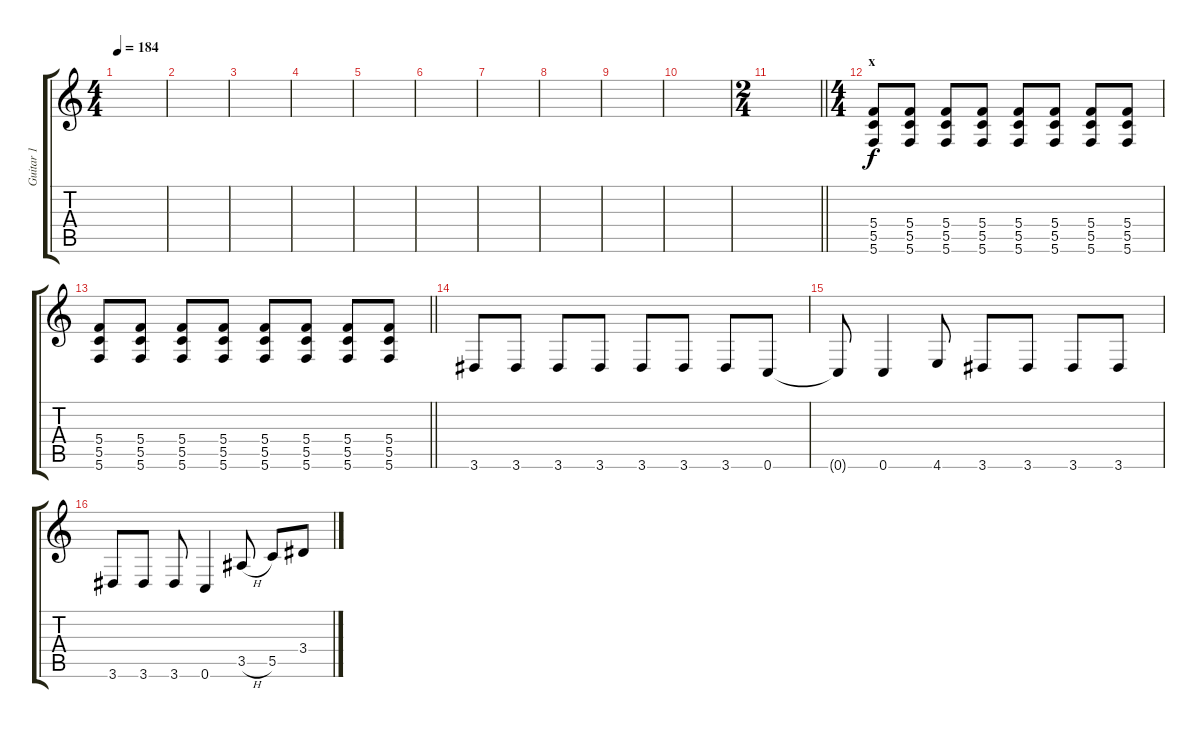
\track ("Guitar 1" "Guitar 1") {instrument overdrivenguitar}
\staff {score tabs}
\tuning (D4 A3 F3 C3 G2 C2) {hide}
\ts (4 4)
\tempo 184
\clef g2
\ks c
|
|
|
|
|
|
|
|
|
|
\ts (2 4)
\barLineRight lightlight
|
\ts (4 4)
\section ("" "x")
(5.4 5.5 5.6).8{instrument overdrivenguitar} (5.4 5.5 5.6).8 (5.4 5.5 5.6).8 (5.4 5.5 5.6).8 (5.4 5.5 5.6).8 (5.4 5.5 5.6).8 (5.4 5.5 5.6).8 (5.4 5.5 5.6).8 |
\barLineRight lightlight
(5.4 5.5 5.6).8 (5.4 5.5 5.6).8 (5.4 5.5 5.6).8 (5.4 5.5 5.6).8 (5.4 5.5 5.6).8 (5.4 5.5 5.6).8 (5.4 5.5 5.6).8 (5.4 5.5 5.6).8 |
3.6.8 3.6.8 3.6.8 3.6.8 3.6.8 3.6.8 3.6.8 0.6.8 |
0.6{t}.8 0.6.4 4.6.8 3.6.8 3.6.8 3.6.8 3.6.8 |
3.6.8 3.6.8 3.6.8 0.6.4 3.5{h}.8 5.5.8 3.4.8
